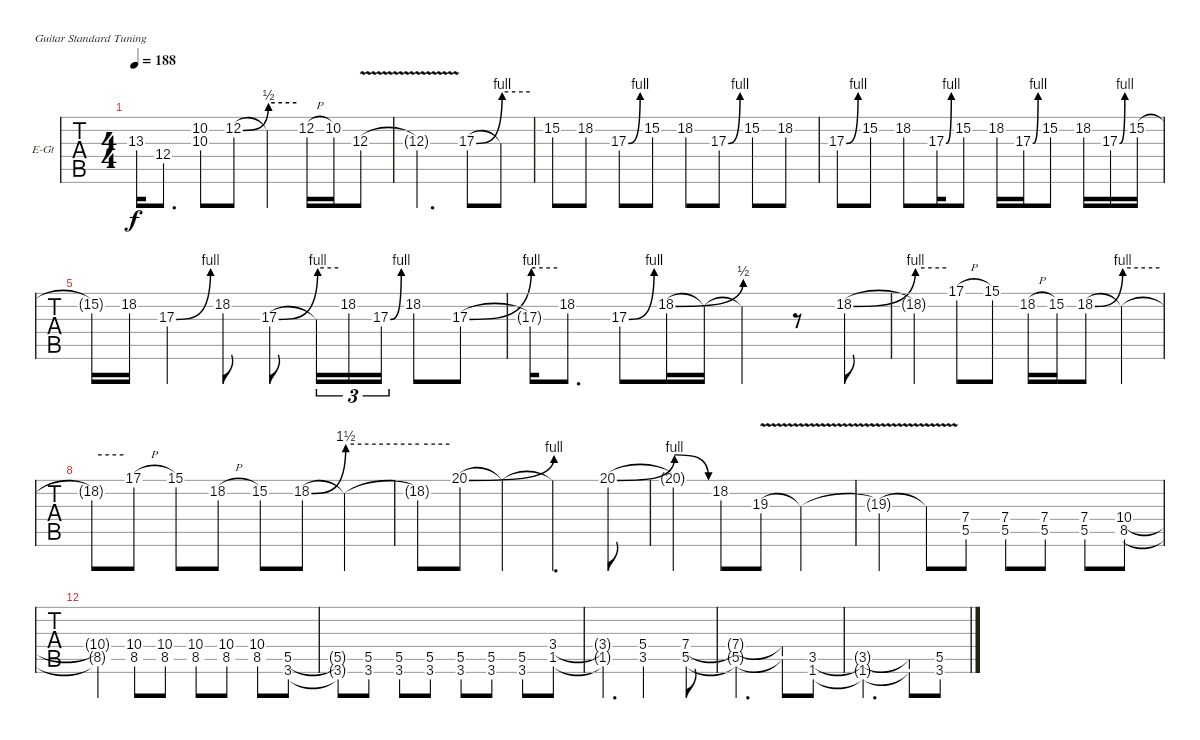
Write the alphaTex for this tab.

\bracketExtendMode nobrackets
\firstSystemTrackNameOrientation horizontal
\otherSystemsTrackNameOrientation horizontal
\defaultBarNumberDisplay FirstOfSystem
\track ("Guitar 1" "E-Gt") {instrument overdrivenguitar}
\staff {tabs}
\tuning (E4 B3 G3 D3 A2 E2)
\ts (4 4)
\tempo 188
\clef g2
\ks c
13.3.16{dy f} 12.4.8{d} (10.2 10.3).8 12.2{be (bend 0 0 60 2)}.8 12.2{be (hold 0 2 60 2) t}.4 12.2{h}.16 10.2.16 12.3{v}.8 |
12.3{v t}.2{d} 17.3{be (bend 0 0 60 4)}.8 17.3{be (hold 0 4 60 4) t}.8 |
\scale
0.151079 15.2.8 18.2.8 17.3{be (bend 0 0 60 4)}.8 15.2.8 18.2.8 17.3{be (bend 0 0 60 4)}.8 15.2.8 18.2.8 |
\scale
0.23741 17.3{be (bend 0 0 60 4)}.8 15.2.8 18.2.8 17.3{be (bend 0 0 60 4)}.16 15.2.8 18.2.16 17.3{be (bend 0 0 60 4)}.16 15.2.8 18.2.16 17.3{be (bend 0 0 60 4)}.16 15.2.16 |
\scale
0.345324 15.2{t}.16 18.2.16 17.3{be (bend 0 0 60 4)}.4 18.2.8 17.3{be (bend 0 0 60 4)}.8 17.3{be (hold 0 4 60 4) t}.16{tu (3 2)} 18.2.16{tu (3 2)} 17.3{be (bend 0 0 60 4)}.16{tu (3 2)} 18.2.8 17.3{be (bend 0 0 60 4)}.8 |
\scale
0.266187 17.3{be (hold 0 4 60 4) t}.16 18.2.8{d} 17.3{be (bend 0 0 60 4)}.8 18.2{be (bend 0 0 60 2)}.16 18.2{t}.16 18.2{be (prebend 0 2 60 2) t}.4 r.8 18.2{be (bend 0 0 60 4)}.8 |
18.2{be (hold 0 4 60 4) t}.4 17.1{h}.8 15.1.8 18.2{h}.16 15.2.16 18.2{be (bend 0 0 60 4)}.8 18.2{be (hold 0 4 60 4) t}.4 |
18.2{be (hold 0 4 60 4) t}.8 17.1{h}.8 15.1.8 18.2{h}.8 15.2.8 18.2{be (bend 0 0 60 6)}.8 18.2{be (hold 0 6 60 6) t}.4 |
18.2{be (hold 0 6 60 6) t}.8 20.1{be (bend 0 0 60 4)}.8 20.1{t}.4 20.1{be (prebend 0 4 60 4) t}.4{d} 20.1{be (bend 0 0 60 4)}.8 |
20.1{be (release 0 4 60 0) t}.4 18.2.8 19.3{v}.8 19.3{v t}.2 |
19.3{v t}.4 19.3{v t}.8 (7.4 5.5).8 (7.4 5.5).8 (7.4 5.5).8 (7.4 5.5).8 (10.4 8.5).8 |
(10.4{t} 8.5{t}).4 (10.4 8.5).8 (10.4 8.5).8 (10.4 8.5).8 (10.4 8.5).8 (10.4 8.5).8 (5.5 3.6).8 |
(5.5{t} 3.6{t}).8 (5.5 3.6).8 (5.5 3.6).8 (5.5 3.6).8 (5.5 3.6).8 (5.5 3.6).8 (5.5 3.6).8 (3.4 1.5).8 |
(3.4{t} 1.5{t}).4{d} (5.4 3.5).2 (7.4 5.5).8 |
(7.4{t} 5.5{t}).2{d} (7.4{t} 5.5{t}).8 (3.5 1.6).8 |
(3.5{t} 1.6{t}).2{d} (3.5{t} 1.6{t}).8 (5.5 3.6).8
